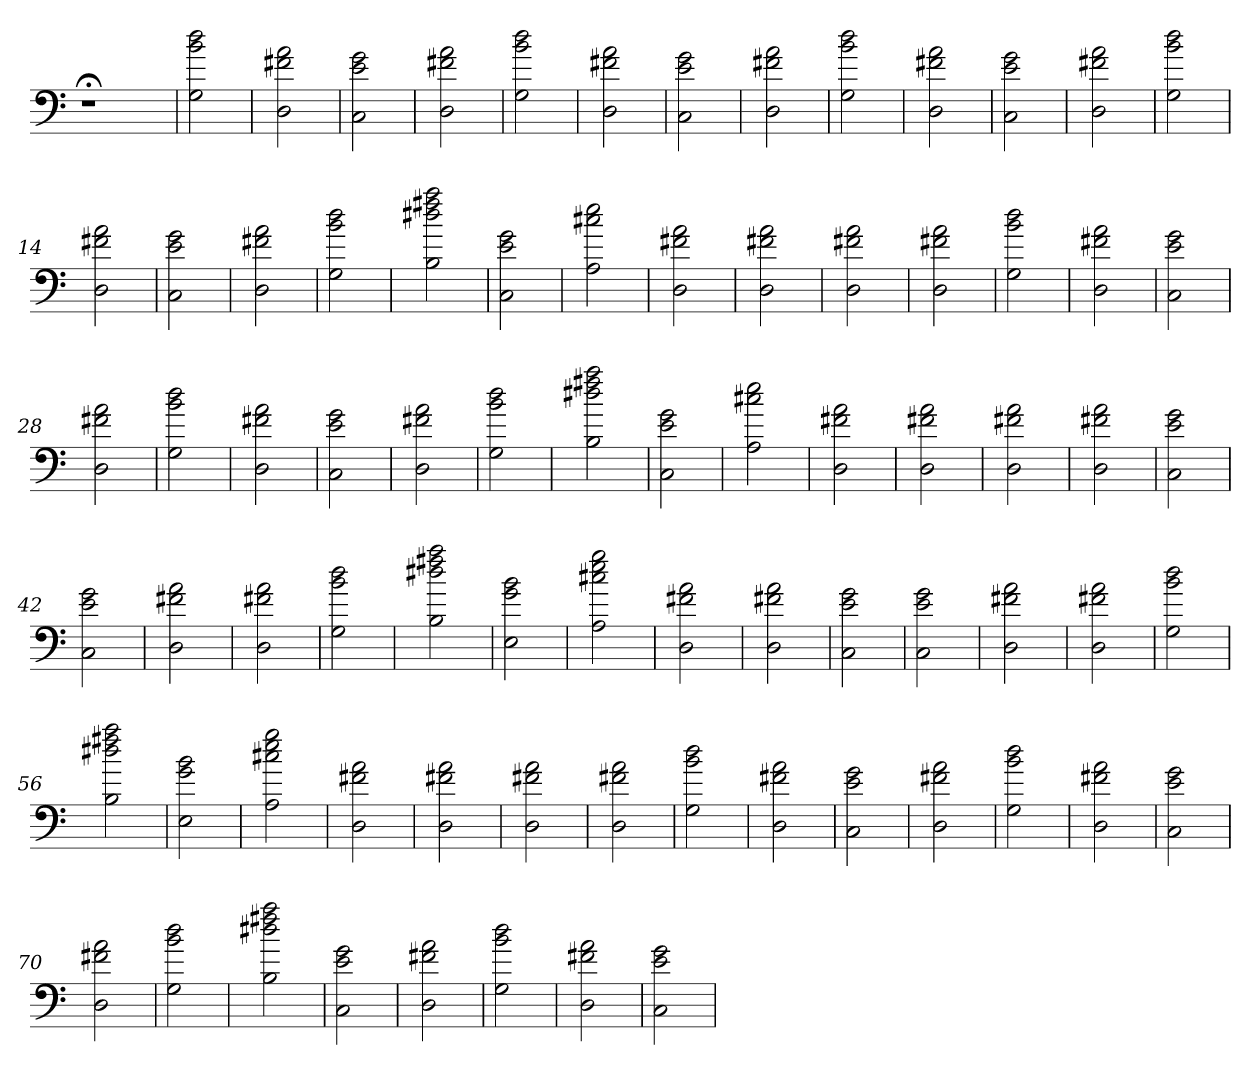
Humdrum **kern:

**kern
*part1
*staff1
=
1r;<
=1
2G 2b 2dd
=2
2D 2f#X 2a
=3
2C 2e 2g
=4
2D 2f#X 2a
=5
2G 2b 2dd
=6
2D 2f#X 2a
=7
2C 2e 2g
=8
2D 2f#X 2a
=9
2G 2b 2dd
=10
2D 2f#X 2a
=11
2C 2e 2g
=12
2D 2f#X 2a
=13
2G 2b 2dd
=14
2D 2f#X 2a
=15
2C 2e 2g
=16
2D 2f#X 2a
=17
2G 2b 2dd
=18
2B 2dd#X 2ff#X 2aa
=19
2C 2e 2g
=20
2A 2cc#X 2ee
=21
2D 2f#X 2a
=22
2D 2f#X 2a
=23
2D 2f#X 2a
=24
2D 2f#X 2a
=25
2G 2b 2dd
=26
2D 2f#X 2a
=27
2C 2e 2g
=28
2D 2f#X 2a
=29
2G 2b 2dd
=30
2D 2f#X 2a
=31
2C 2e 2g
=32
2D 2f#X 2a
=33
2G 2b 2dd
=34
2B 2dd#X 2ff#X 2aa
=35
2C 2e 2g
=36
2A 2cc#X 2ee
=37
2D 2f#X 2a
=38
2D 2f#X 2a
=39
2D 2f#X 2a
=40
2D 2f#X 2a
=41
2C 2e 2g
=42
2C 2e 2g
=43
2D 2f#X 2a
=44
2D 2f#X 2a
=45
2G 2b 2dd
=46
2B 2dd#X 2ff#X 2aa
=47
2E 2g 2b
=48
2A 2cc#X 2ee 2gg
=49
2D 2f#X 2a
=50
2D 2f#X 2a
=51
2C 2e 2g
=52
2C 2e 2g
=53
2D 2f#X 2a
=54
2D 2f#X 2a
=55
2G 2b 2dd
=56
2B 2dd#X 2ff#X 2aa
=57
2E 2g 2b
=58
2A 2cc#X 2ee 2gg
=59
2D 2f#X 2a
=60
2D 2f#X 2a
=61
2D 2f#X 2a
=62
2D 2f#X 2a
=63
2G 2b 2dd
=64
2D 2f#X 2a
=65
2C 2e 2g
=66
2D 2f#X 2a
=67
2G 2b 2dd
=68
2D 2f#X 2a
=69
2C 2e 2g
=70
2D 2f#X 2a
=71
2G 2b 2dd
=72
2B 2dd#X 2ff#X 2aa
=73
2C 2e 2g
=74
2D 2f#X 2a
=75
2G 2b 2dd
=76
2D 2f#X 2a
=77
2C 2e 2g
=
*-
